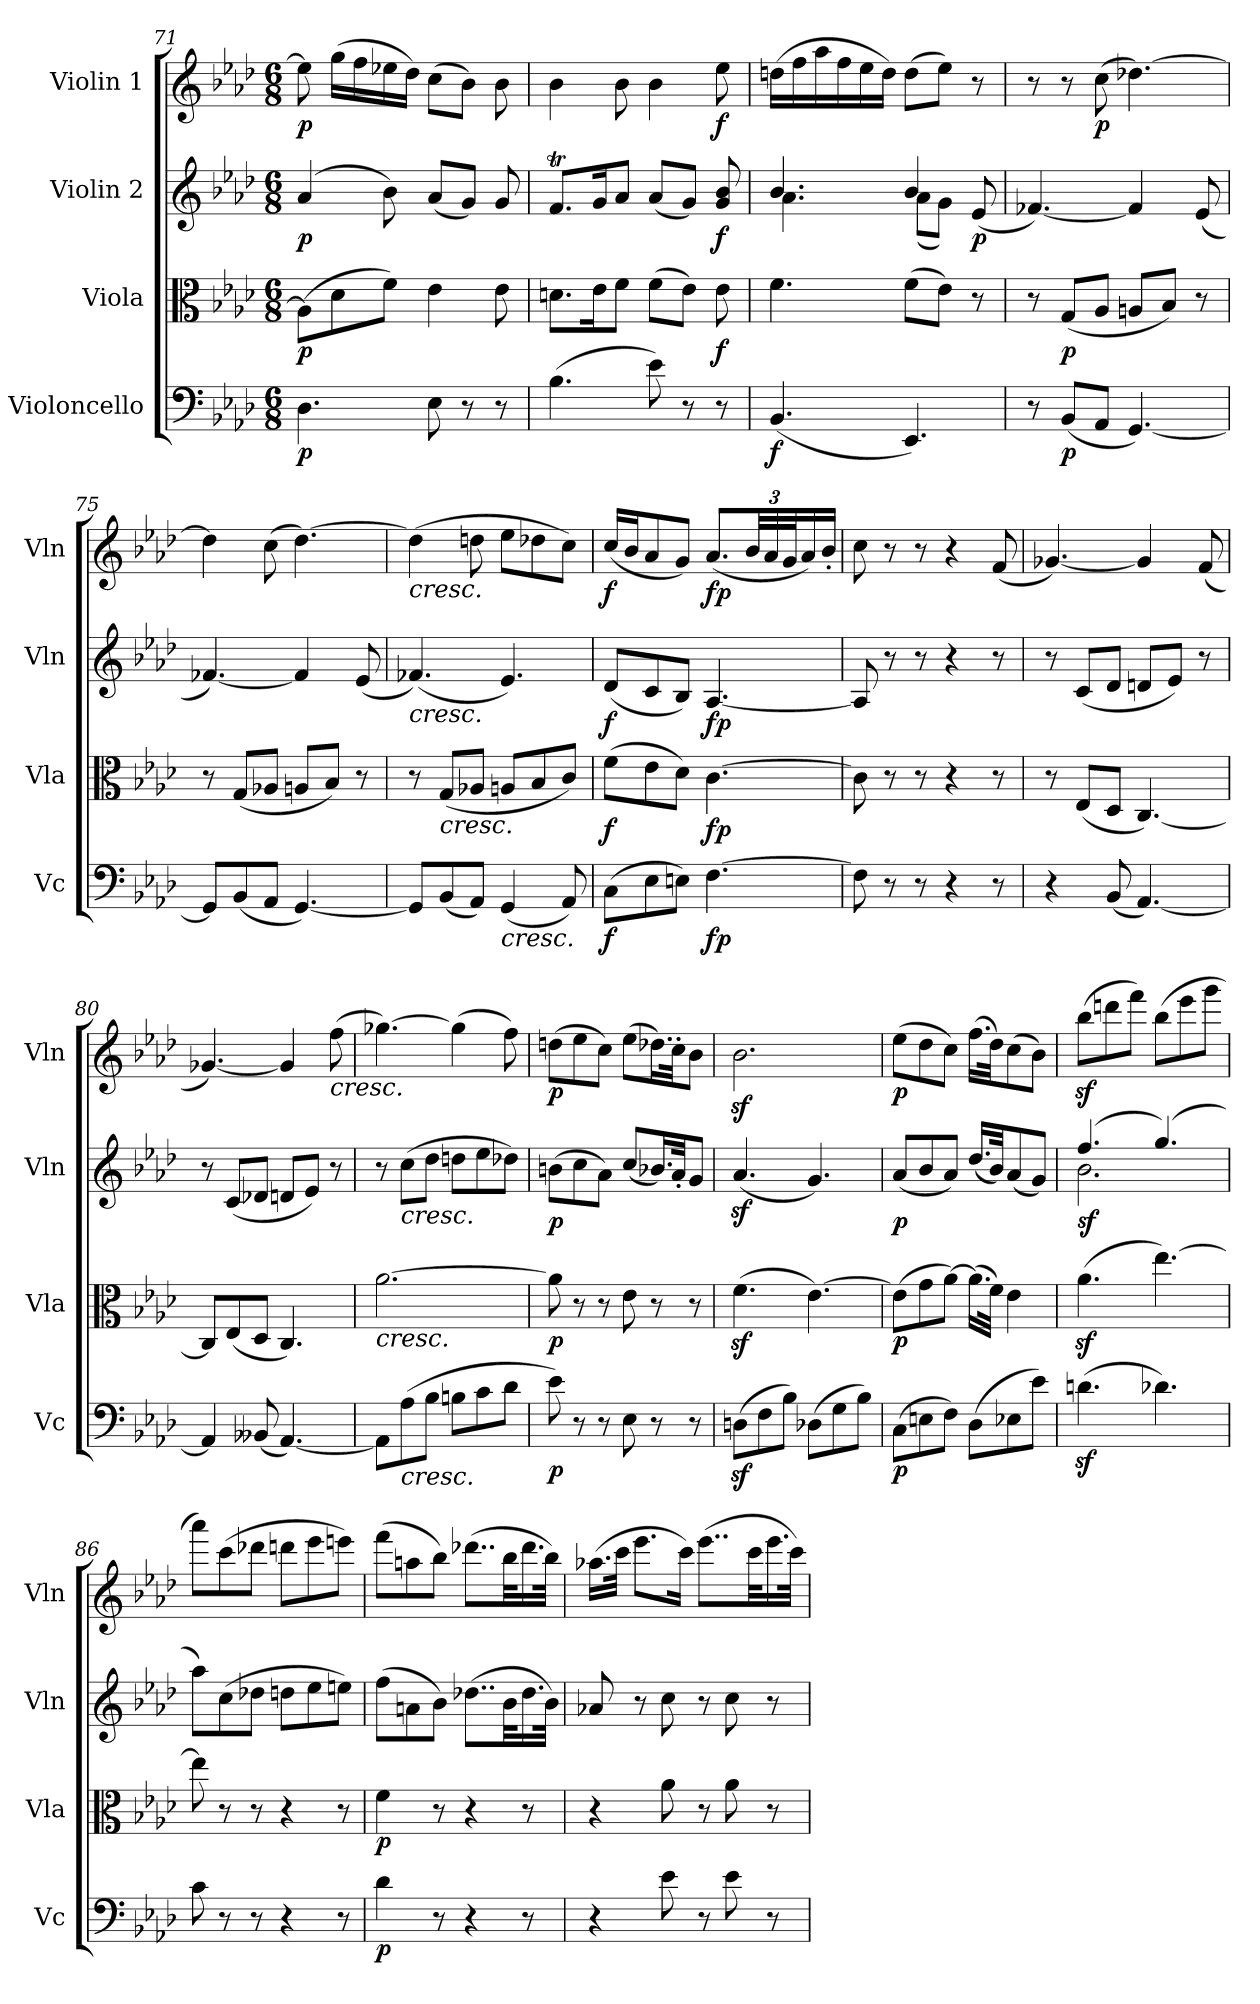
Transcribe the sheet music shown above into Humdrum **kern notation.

**kern	**dynam	**kern	**dynam	**kern	**dynam	**kern	**dynam
*part4	*part4	*part3	*part3	*part2	*part2	*part1	*part1
*staff4	*staff4	*staff3	*staff3	*staff2	*staff2	*staff1	*staff1
*I"Violoncello	*	*I"Viola	*	*I"Violin 2	*	*I"Violin 1	*
*I'Vc	*	*I'Vla	*	*I'Vln	*	*I'Vln	*
*clefF4	*	*clefC3	*	*clefG2	*	*clefG2	*
*k[b-e-a-d-]	*	*k[b-e-a-d-]	*	*k[b-e-a-d-]	*	*k[b-e-a-d-]	*
*M6/8	*	*M6/8	*	*M6/8	*	*M6/8	*
=71	=71	=71	=71	=71	=71	=71	=71
!	!LO:DY:b	!	!LO:DY:b	!	!LO:DY:b	!	!LO:DY:b
4.D-\	p	(8A-\L]	p	(4a-/	p	8ee\]	p
.	.	8d-\	.	.	.	(16gg\LL	.
.	.	.	.	.	.	16ff\	.
.	.	8f\J)	.	8b-\)	.	16ee-X\	.
.	.	.	.	.	.	16dd-\JJ)	.
8E-\	.	4e-\	.	(8a-/L	.	(8cc\L	.
8r	.	.	.	8g/J)	.	8b-\J)	.
8r	.	8e-\	.	8g/	.	8b-\	.
=72	=72	=72	=72	=72	=72	=72	=72
(4.B-\	.	8.dn\L	.	8.fT/L	.	4b-\	.
.	.	16e-\K	.	16g/K	.	.	.
.	.	8f\J	.	8a-/J	.	8b-\	.
8e-\)	.	(8f\L	.	(8a-/L	.	4b-\	.
8r	.	8e-\J)	.	8g/J)	.	.	.
!	!	!	!LO:DY:b	!	!LO:DY:b	!	!LO:DY:b
8r	.	8e-\	f	8g/ 8b-/	f	8ee-\	f
!!LO:LB:g=z
=73	=73	=73	=73	=73	=73	=73	=73
*	*	*	*	*^	*	*	*
!	!LO:DY:b	!	!	!	!	!	!	!
(4.BB-/	f	4.f\	.	4.b-/	4.a-\	.	(16ddn\LL	.
.	.	.	.	.	.	.	16ff\	.
.	.	.	.	.	.	.	16aa-\	.
.	.	.	.	.	.	.	16ff\	.
.	.	.	.	.	.	.	16ee-\	.
.	.	.	.	.	.	.	16dd\JJ)	.
4.EE-/)	.	(8f\L	.	4b-/	(8a-\L	.	(8dd\L	.
.	.	8e-\J)	.	.	8g\J)	.	8ee-\J)	.
!	!	!	!	!	!	!LO:DY:b	!	!
.	.	8r	.	(8e-/	8ryy	p	8r	.
*	*	*	*	*v	*v	*	*	*
=74	=74	=74	=74	=74	=74	=74	=74
8r	.	8r	.	[4.f-X/)	.	8r	.
!	!LO:DY:b	!	!LO:DY:b	!	!	!	!
(8BB-/L	p	(8G/L	p	.	.	8r	.
!	!	!	!	!	!	!	!LO:DY:b
8AA-/J	.	8A-/J	.	.	.	(8cc\	p
[4.GG/)	.	8An/L	.	4f-/]	.	[4.dd-X\)	.
.	.	8B-/J)	.	.	.	.	.
.	.	8r	.	(8e-/	.	.	.
!!LO:PB:g=z
=75	=75	=75	=75	=75	=75	=75	=75
8GG/L]	.	8r	.	[4.f-X/)	.	4dd-\]	.
(8BB-/	.	(8G/L	.	.	.	.	.
8AA-/J	.	8A-X/J	.	.	.	(8cc\	.
[4.GG/)	.	8An/L	.	4f-/]	.	[4.dd-\)	.
.	.	8B-/J)	.	.	.	.	.
.	.	8r	.	(8e-/	.	.	.
=76	=76	=76	=76	=76	=76	=76	=76
!	!	!	!	!	!	!LO:TX:b:i:t=cresc.	!
!	!	!	!	!LO:TX:b:i:t=cresc.	!	!	!
8GG/L]	.	8r	.	(4.f-X/)	.	(4dd-\]	.
!	!	!LO:TX:b:i:t=cresc.	!	!	!	!	!
(8BB-/	.	(8G/L	.	.	.	.	.
8AA-/J)	.	8A-X/J	.	.	.	8ddn\	.
!LO:TX:b:i:t=cresc.	!	!	!	!	!	!	!
(4GG/	.	8An/L	.	4.e-/)	.	8ee-\L	.
.	.	8B-/	.	.	.	8dd-X\	.
8AA-/)	.	8c/J)	.	.	.	8cc\J)	.
=77	=77	=77	=77	=77	=77	=77	=77
!	!LO:DY:b	!	!LO:DY:b	!	!LO:DY:b	!	!LO:DY:b
(8C\L	f	(8f\L	f	(8d-/L	f	(16cc/LL	f
.	.	.	.	.	.	16b-/J	.
8E-\	.	8e-\	.	8c/	.	8a-/	.
8En\J)	.	8d-\J)	.	8B-/J)	.	8g/J)	.
!	!LO:DY:b	!	!LO:DY:b	!	!LO:DY:b	!	!LO:DY:b
[4.F\	fp	[4.c\	fp	[4.A-/	fp	(8.a-/L	fp
*	*	*	*	*	*	*Xbrackettup	*
.	.	.	.	.	.	48b-/LL	.
.	.	.	.	.	.	48a-/	.
.	.	.	.	.	.	48g/J	.
.	.	.	.	.	.	16a-/)	.
.	.	.	.	.	.	16b-'/JJ	.
=78	=78	=78	=78	=78	=78	=78	=78
8F\]	.	8c\]	.	8A-/]	.	8cc\	.
8r	.	8r	.	8r	.	8r	.
8r	.	8r	.	8r	.	8r	.
4r	.	4r	.	4r	.	4r	.
8r	.	8r	.	8r	.	(8f/	.
=79	=79	=79	=79	=79	=79	=79	=79
4r	.	8r	.	8r	.	[4.g-X/)	.
.	.	(8E-/L	.	(8c/L	.	.	.
(8BB-/	.	8D-/J	.	8d-/J	.	.	.
[4.AA-/)	.	[4.C/)	.	8dn/L	.	4g-/]	.
.	.	.	.	8e-/J)	.	.	.
.	.	.	.	8r	.	(8f/	.
=80	=80	=80	=80	=80	=80	=80	=80
4AA-/]	.	8C/L]	.	8r	.	[4.g-X/)	.
.	.	(8E-/	.	(8c/L	.	.	.
(8BB--X/	.	8D-/J	.	8d-X/J	.	.	.
[4.AA-/)	.	4.C/)	.	8dn/L	.	4g-/]	.
.	.	.	.	8e-/J)	.	.	.
!	!	!	!	!	!	!LO:TX:b:i:t=cresc.	!
.	.	.	.	8r	.	(8ff\	.
=81	=81	=81	=81	=81	=81	=81	=81
!	!	!LO:TX:b:i:t=cresc.	!	!	!	!	!
8AA-\L]	.	[2.a-\	.	8r	.	[4.gg-X\)	.
!	!	!	!	!LO:TX:b:i:t=cresc.	!	!	!
!LO:TX:b:i:t=cresc.	!	!	!	!	!	!	!
(8A-\	.	.	.	(8cc\L	.	.	.
8B-\J	.	.	.	8dd-\J	.	.	.
8Bn\L	.	.	.	8ddn\L	.	(4gg-\]	.
8c\	.	.	.	8ee-\	.	.	.
8d-\J	.	.	.	8dd-X\J)	.	8ff\)	.
!!LO:LB:g=z
=82	=82	=82	=82	=82	=82	=82	=82
!	!LO:DY:b	!	!LO:DY:b	!	!LO:DY:b	!	!LO:DY:b
8e-\)	p	8a-\]	p	(8bn\L	p	(8ddn\L	p
8r	.	8r	.	8cc\	.	8ee-\	.
8r	.	8r	.	8a-\J)	.	8cc\J)	.
8E-\	.	8e-\	.	(8cc/L	.	(8ee-\L	.
8r	.	8r	.	16.b-X/L)	.	16.dd-X\L)	.
.	.	.	.	32a-'/JK	.	32cc'\JK	.
8r	.	8r	.	8g/J	.	8b-\J	.
!!LO:LB:g=z
=83	=83	=83	=83	=83	=83	=83	=83
(8Dnz<\L	.	(4.fz<\	.	(4.a-z</	.	2.b-z<\	.
8F\	.	.	.	.	.	.	.
8B-\J)	.	.	.	.	.	.	.
(8D-X\L	.	[4.e-\)	.	4.g/)	.	.	.
8G\	.	.	.	.	.	.	.
8B-\J)	.	.	.	.	.	.	.
=84	=84	=84	=84	=84	=84	=84	=84
!	!LO:DY:b	!	!LO:DY:b	!	!LO:DY:b	!	!LO:DY:b
(8C\L	p	(8e-\L]	p	(8a-/L	p	(8ee-\L	p
8En\	.	8g\	.	8b-/	.	8dd-\	.
8F\J)	.	[8a-\J)	.	8a-/J)	.	8cc\J)	.
(8D-\L	.	(16.a-\LL]	.	(16.dd-/LL	.	(16.ff\LL	.
.	.	32f\JJk)	.	32b-/JK)	.	32dd-\JK)	.
8E-X\	.	4e-\	.	(8a-/	.	(8cc\	.
8e-\J)	.	.	.	8g/J)	.	8b-\J)	.
=85	=85	=85	=85	=85	=85	=85	=85
*	*	*	*	*^	*	*	*
!	!	!	!	!	!	!LO:DY:b	!	!
(4.dnz<\	.	(4.a-z<\	.	(4.ff/	2.b-\	sf	(8bb-z<\L	.
.	.	.	.	.	.	.	8dddn\	.
.	.	.	.	.	.	.	8fff\J)	.
4.d-X\)	.	[4.ee-\)	.	(4.gg/)	.	.	(8bb-\L	.
.	.	.	.	.	.	.	8eee-\	.
.	.	.	.	.	.	.	8ggg\J	.
*	*	*	*	*v	*v	*	*	*
=86	=86	=86	=86	=86	=86	=86	=86
8c\	.	8ee-\]	.	8aa-\L)	.	8aaa-\L)	.
8r	.	8r	.	(8cc\	.	(8ccc\	.
8r	.	8r	.	8dd-X\J	.	8ddd-X\J	.
4r	.	4r	.	8ddn\L	.	8dddn\L	.
.	.	.	.	8ee-\	.	8eee-\	.
8r	.	8r	.	8een\J)	.	8eeen\J)	.
=87	=87	=87	=87	=87	=87	=87	=87
!	!LO:DY:b	!	!LO:DY:b	!	!	!	!
4d-\	p	4f\	p	(8ff\L	.	(8fff\L	.
.	.	.	.	8an\	.	8aan\	.
8r	.	8r	.	8b-\J)	.	8bb-\J)	.
4r	.	4r	.	(8..dd-X\L	.	(8..ddd-X\L	.
.	.	.	.	32b-\KL	.	32bb-\KL	.
8r	.	8r	.	16.dd-\	.	16.ddd-\	.
.	.	.	.	32b-\JJk)	.	32bb-\JJk)	.
=88	=88	=88	=88	=88	=88	=88	=88
4r	.	4r	.	8a-X/	.	(16.aa-X\LL	.
.	.	.	.	.	.	32ccc\JJk	.
.	.	.	.	8r	.	8.eee-\L	.
8e-\	.	8a-\	.	8cc\	.	.	.
.	.	.	.	.	.	16ccc\Jk)	.
8r	.	8r	.	8r	.	(8..eee-\L	.
8e-\	.	8a-\	.	8cc\	.	.	.
.	.	.	.	.	.	32ccc\KL	.
8r	.	8r	.	8r	.	16.eee-\	.
.	.	.	.	.	.	32ccc\JJk)	.
=	=	=	=	=	=	=	=
*-	*-	*-	*-	*-	*-	*-	*-
